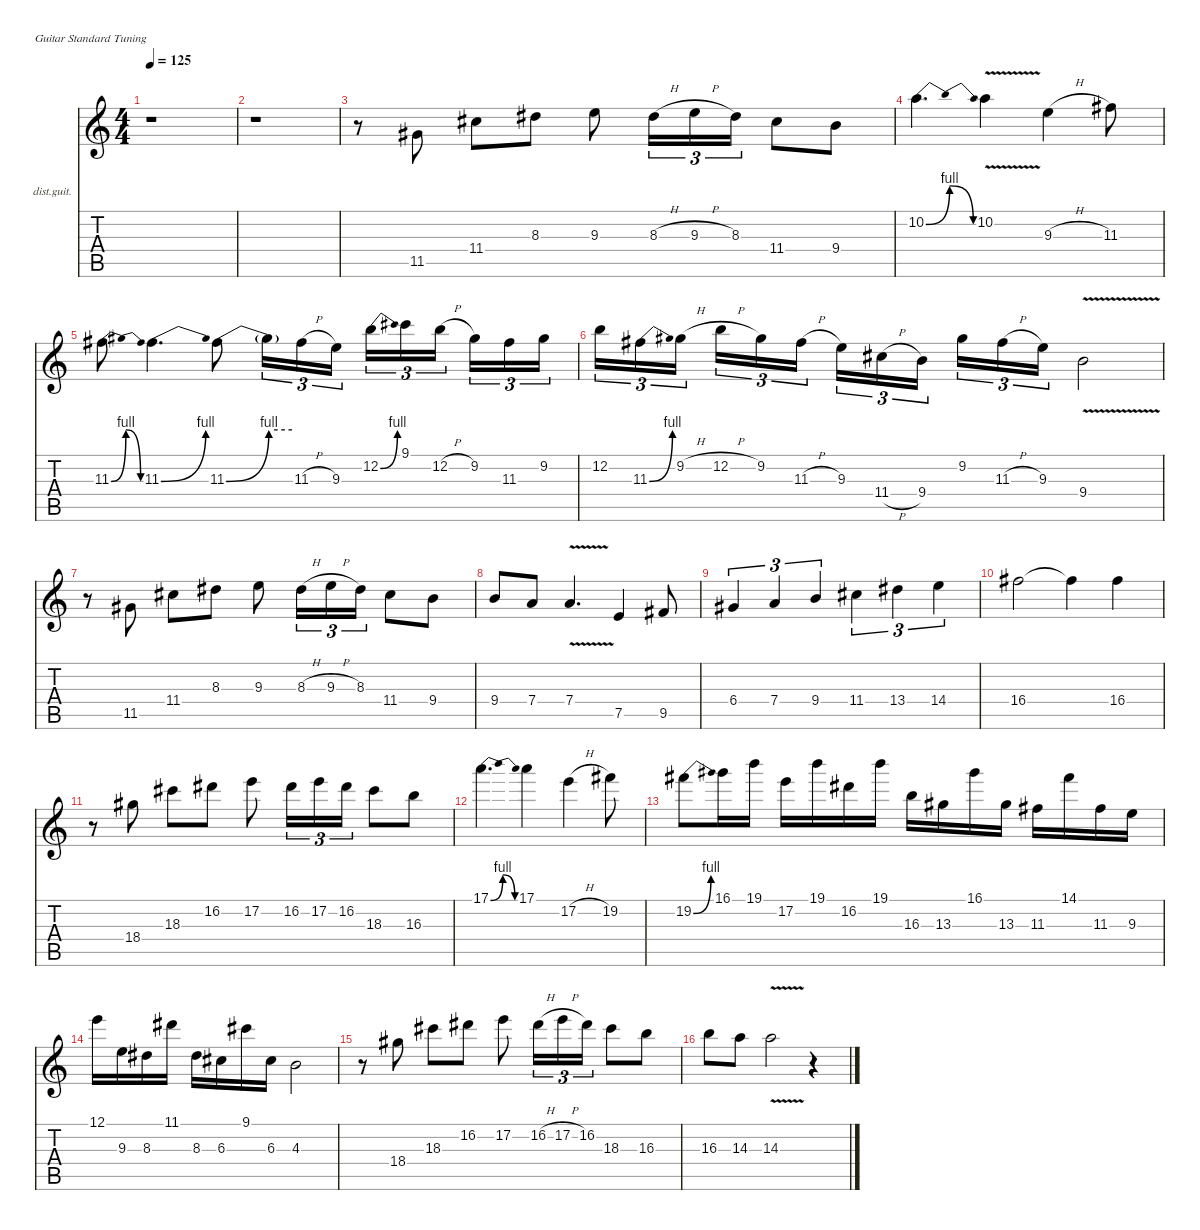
\defaultSystemsLayout 4
\hideDynamics
\bracketExtendMode nobrackets
\firstSystemTrackNameOrientation horizontal
\otherSystemsTrackNameOrientation horizontal
\track ("Vinnie Moore" "dist.guit.") {instrument distortionguitar}
\staff {score tabs}
\tuning (E4 B3 G3 D3 A2 E2)
\ts (4 4)
\tempo 125
\clef g2
\ks c
r.1{dy f beam Down} |
r.1{beam Down} |
r.8{beam Down} 11.5{acc #}.8{beam Up} 11.4{acc #}.8{beam Down} 8.3{acc #}.8{beam Down} 9.3.8{beam Down} 8.3{h acc #}.16{tu (3 2) beam Down} 9.3{h}.16{tu (3 2) beam Down} 8.3{acc #}.16{tu (3 2) beam Down} 11.4{acc #}.8{beam Down} 9.4.8{beam Down} |
10.2{be (bendrelease 0 0 15 4 45 4 60 0)}.4{d beam Down} 10.2{v}.4{beam Down} 9.3{h}.4{beam Down} 11.3{acc #}.8{beam Down} |
11.3{be (bendrelease 0 0 15 4 45 4 60 0) acc #}.8{beam Down} 11.3{be (bend 0 0 30 4) acc #}.4{d beam Down} 11.3{be (bend 0 0 60 4) acc #}.8{beam Down} 11.3{be (hold 0 4 60 4) t}.16{tu (3 2) beam Down} 11.3{h acc #}.16{tu (3 2) beam Down} 9.3.16{tu (3 2) beam Down} 12.2{be (bend 0 0 30 4)}.16{tu (3 2) beam Down} 9.1{acc #}.16{tu (3 2) beam Down} 12.2{h}.16{tu (3 2) beam Down} 9.2{acc #}.16{tu (3 2) beam Down} 11.3{acc #}.16{tu (3 2) beam Down} 9.2{acc #}.16{tu (3 2) beam Down} |
12.2.16{tu (3 2) beam Down} 11.3{be (bend 0 0 30 4) acc #}.16{tu (3 2) beam Down} 9.2{h acc #}.16{tu (3 2) beam Down} 12.2{h}.16{tu (3 2) beam Down} 9.2{acc #}.16{tu (3 2) beam Down} 11.3{h acc #}.16{tu (3 2) beam Down} 9.3.16{tu (3 2) beam Down} 11.4{h acc #}.16{tu (3 2) beam Down} 9.4.16{tu (3 2) beam Down} 9.2{acc #}.16{tu (3 2) beam Down} 11.3{h acc #}.16{tu (3 2) beam Down} 9.3.16{tu (3 2) beam Down} 9.4{v}.2{beam Down} |
r.8{beam Down} 11.5{acc #}.8{beam Up} 11.4{acc #}.8{beam Down} 8.3{acc #}.8{beam Down} 9.3.8{beam Down} 8.3{h acc #}.16{tu (3 2) beam Down} 9.3{h}.16{tu (3 2) beam Down} 8.3{acc #}.16{tu (3 2) beam Down} 11.4{acc #}.8{beam Down} 9.4.8{beam Down} |
9.4.8{beam Up} 7.4.8{beam Up} 7.4{v}.4{d beam Up} 7.5.4{beam Up} 9.5{acc #}.8{beam Up} |
6.4{acc #}.4{tu (3 2) beam Up} 7.4.4{tu (3 2) beam Up} 9.4.4{tu (3 2) beam Up} 11.4{acc #}.4{tu (3 2) beam Down} 13.4{acc #}.4{tu (3 2) beam Down} 14.4.4{tu (3 2) beam Down} |
16.4{acc #}.2{beam Down} 16.4{t acc #}.4{beam Down} 16.4{acc #}.4{beam Down} |
r.8{beam Down} 18.4{acc #}.8{beam Down} 18.3{acc #}.8{beam Down} 16.2{acc #}.8{beam Down} 17.2.8{beam Down} 16.2{acc #}.16{tu (3 2) beam Down} 17.2.16{tu (3 2) beam Down} 16.2{acc #}.16{tu (3 2) beam Down} 18.3{acc #}.8{beam Down} 16.3.8{beam Down} |
17.1{be (bendrelease 0 0 15 4 30 4 45 0)}.4{d beam Down} 17.1.4{beam Down} 17.2{h}.4{beam Down} 19.2{acc #}.8{beam Down} |
19.2{be (bend 0 0 30 4) acc #}.8{beam Down} 16.1{acc #}.16{beam Down} 19.1.16{beam Down} 17.2.16{beam Down} 19.1.16{beam Down} 16.2{acc #}.16{beam Down} 19.1.16{beam Down} 16.3.16{beam Down} 13.3{acc #}.16{beam Down} 16.1{acc #}.16{beam Down} 13.3{acc #}.16{beam Down} 11.3{acc #}.16{beam Down} 14.1{acc #}.16{beam Down} 11.3{acc #}.16{beam Down} 9.3.16{beam Down} |
12.1.16{beam Down} 9.3.16{beam Down} 8.3{acc #}.16{beam Down} 11.1{acc #}.16{beam Down} 8.3{acc #}.16{beam Down} 6.3{acc #}.16{beam Down} 9.1{acc #}.16{beam Down} 6.3{acc #}.16{beam Down} 4.3.2{beam Down} |
r.8{beam Down} 18.4{acc #}.8{beam Down} 18.3{acc #}.8{beam Down} 16.2{acc #}.8{beam Down} 17.2.8{beam Down} 16.2{h acc #}.16{tu (3 2) beam Down} 17.2{h}.16{tu (3 2) beam Down} 16.2{acc #}.16{tu (3 2) beam Down} 18.3{acc #}.8{beam Down} 16.3.8{beam Down} |
16.3.8{beam Down} 14.3.8{beam Down} 14.3{v}.2{beam Down} r.4{beam Down}
